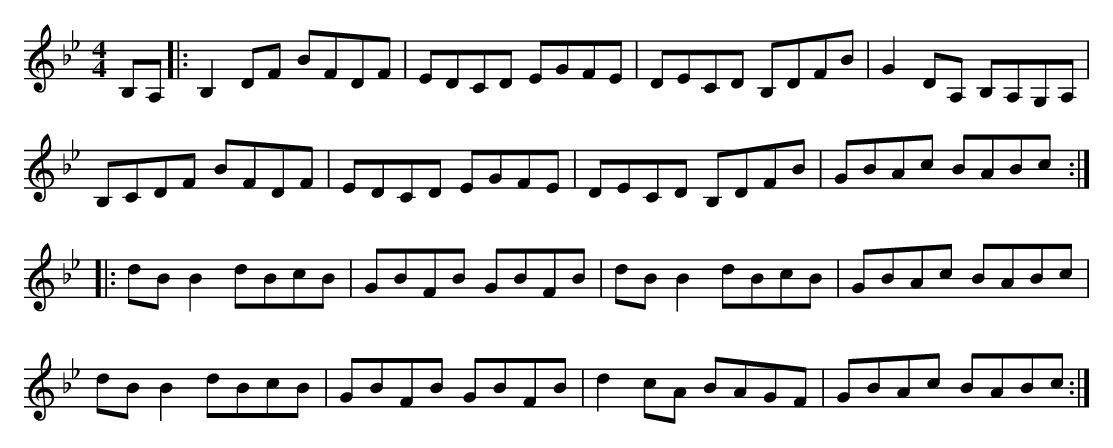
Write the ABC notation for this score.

X:1
M:4/4
K:Gmin
B,A,|:B,2DF BFDF|EDCD EGFE|DECD B,DFB|G2DA, B,A,G,A,|
B,CDF BFDF|EDCD EGFE|DECD B,DFB|GBAc BABc:|
|:dBB2 dBcB|GBFB GBFB|dBB2 dBcB|GBAc BABc|
dBB2 dBcB|GBFB GBFB|d2cA BAGF|GBAc BABc:|
